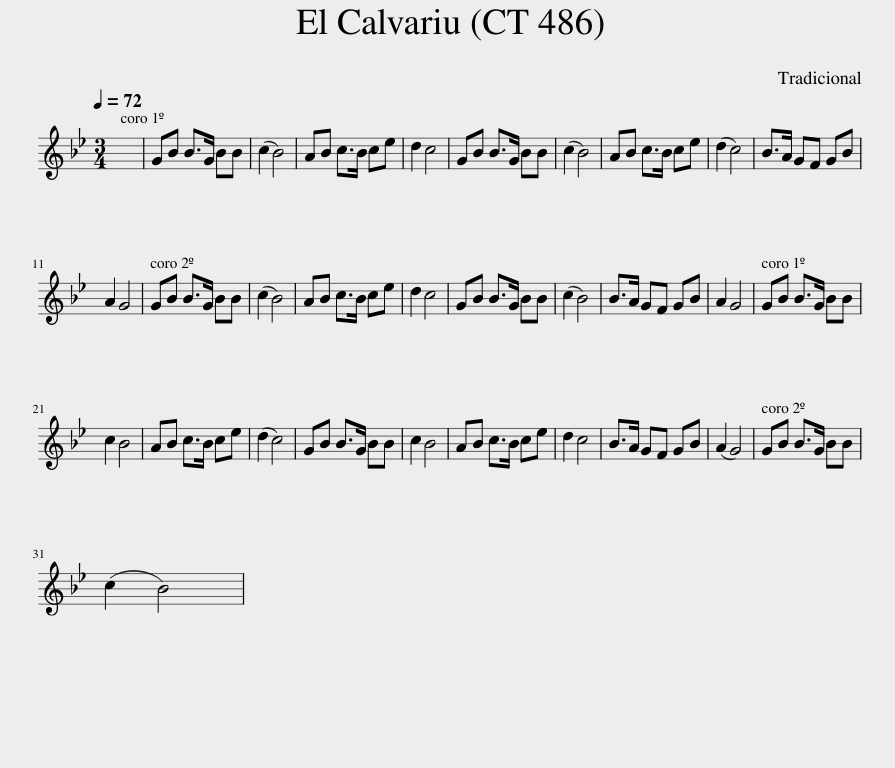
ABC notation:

X:1
L:1/8
Q:1/4=72
M:3/4
I:linebreak $
K:Gmin
V:1 treble
V:1
 x6 | GB B>G BB | (c2 B4) | AB c>B ce | d2 c4 | %5
 GB B>G BB | (c2 B4) | AB c>B ce | (d2 c4) | B>A GF GB |$ %10
 A2 G4 | GB B>G BB | (c2 B4) | AB c>B ce | d2 c4 | %15
 GB B>G BB | (c2 B4) | B>A GF GB | A2 G4 | GB B>G BB |$ %20
 c2 B4 | AB c>B ce | (d2 c4) | GB B>G BB | c2 B4 | %25
 AB c>B ce | d2 c4 | B>A GF GB | (A2 G4) | GB B>G BB |$ %30
 (c2 B4) | %31
